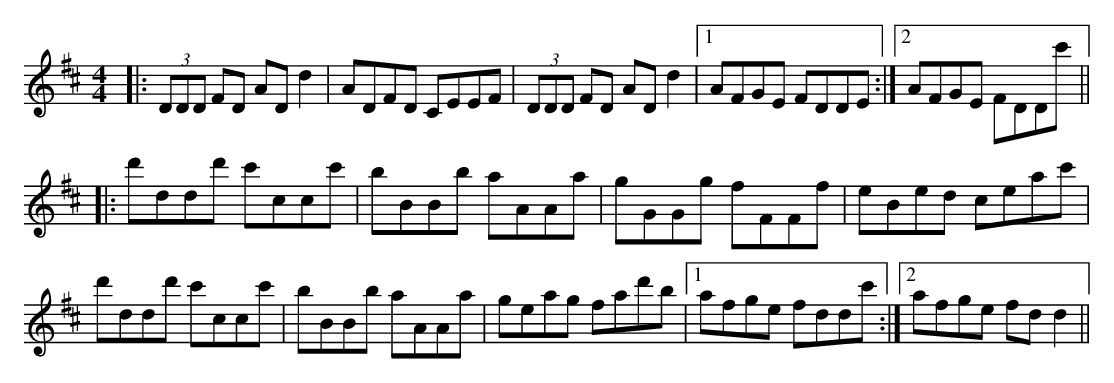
X:1
M:4/4
K:D
|:(3DDD FD AD d2|ADFD CEEF|(3DDD FD AD d2|1 AFGE FDDE:|2 AFGE FDDc'||
|:d'ddd' c'ccc'|bBBb aAAa|gGGg fFFf|eBed ceac'|
d'ddd' c'ccc'|bBBb aAAa|geag fad'b|1 afge fddc':|2 afge fdd2||
